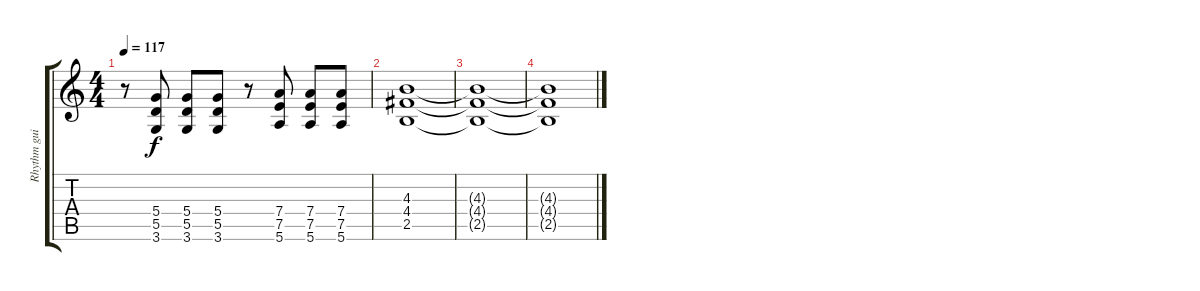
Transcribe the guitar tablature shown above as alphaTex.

\track ("Rhythm guitar" "Rhythm gui") {instrument distortionguitar}
\staff {score tabs}
\tuning (E4 B3 G3 D3 A2 E2) {hide}
\ts (4 4)
\tempo 117
\clef g2
\ks c
r.8{dy f} (5.4 5.5 3.6).8 (5.4 5.5 3.6).8 (5.4 5.5 3.6).8 r.8 (7.4 7.5 5.6).8 (7.4 7.5 5.6).8 (7.4 7.5 5.6).8 |
(4.3 4.4 2.5).1{volume 9} |
(4.3{t} 4.4{t} 2.5{t}).1{volume 7} |
(4.3{t} 4.4{t} 2.5{t}).1{volume 0}
